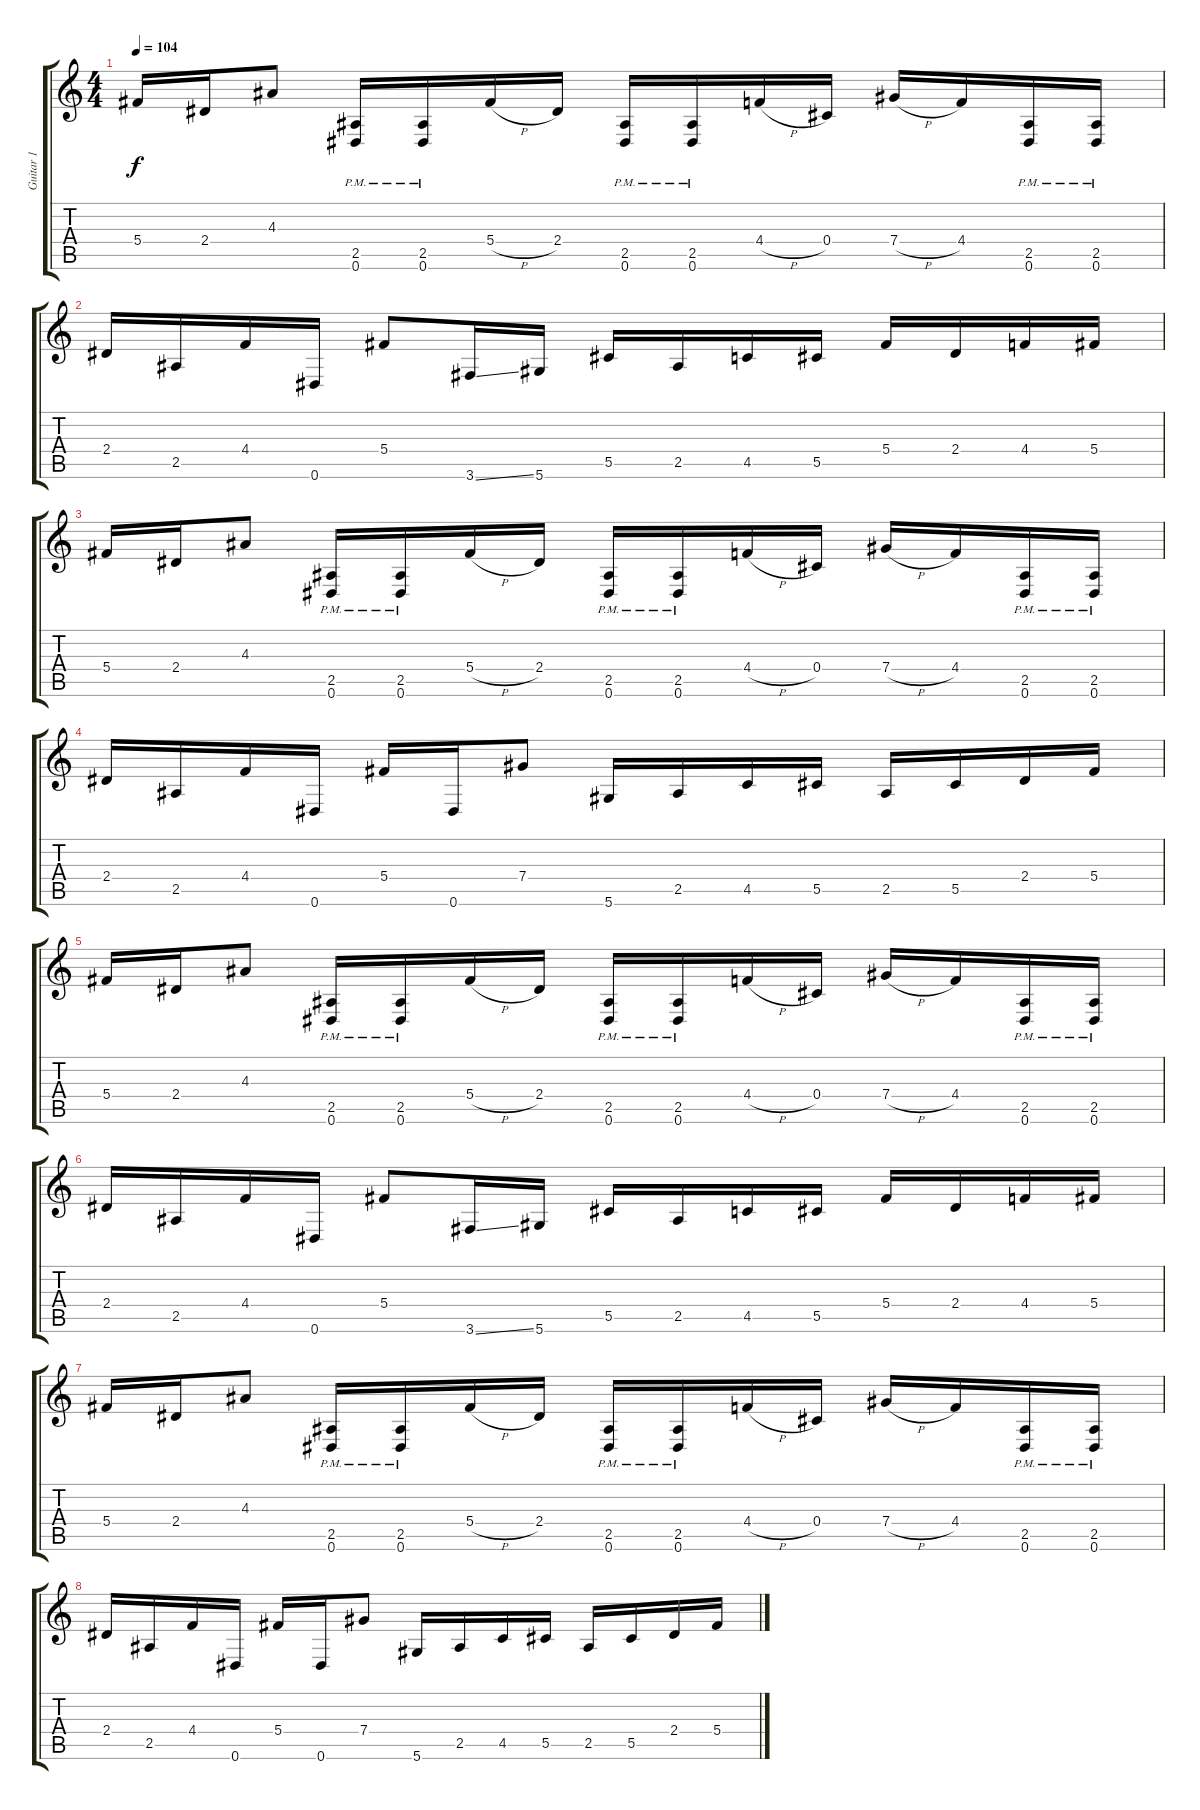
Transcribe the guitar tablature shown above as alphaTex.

\track ("Guitar 1" "Guitar 1") {instrument distortionguitar}
\staff {score tabs}
\tuning (Eb4 Bb3 Gb3 Db3 Ab2 Eb2) {hide}
\ts (4 4)
\tempo 104
\clef g2
\ks c
5.4.16{dy f} 2.4.16 4.3.8 (2.5{pm} 0.6{pm}).16 (2.5{pm} 0.6{pm}).16 5.4{h}.16 2.4.16 (2.5{pm} 0.6{pm}).16 (2.5{pm} 0.6{pm}).16 4.4{h}.16 0.4.16 7.4{h}.16 4.4.16 (2.5{pm} 0.6{pm}).16 (2.5{pm} 0.6{pm}).16 |
2.4.16 2.5.16 4.4.16 0.6.16 5.4.8 3.6{ss}.16 5.6.16 5.5.16 2.5.16 4.5.16 5.5.16 5.4.16 2.4.16 4.4.16 5.4.16 |
5.4.16 2.4.16 4.3.8 (2.5{pm} 0.6{pm}).16 (2.5{pm} 0.6{pm}).16 5.4{h}.16 2.4.16 (2.5{pm} 0.6{pm}).16 (2.5{pm} 0.6{pm}).16 4.4{h}.16 0.4.16 7.4{h}.16 4.4.16 (2.5{pm} 0.6{pm}).16 (2.5{pm} 0.6{pm}).16 |
2.4.16 2.5.16 4.4.16 0.6.16 5.4.16 0.6.16 7.4.8 5.6.16 2.5.16 4.5.16 5.5.16 2.5.16 5.5.16 2.4.16 5.4.16 |
5.4.16 2.4.16 4.3.8 (2.5{pm} 0.6{pm}).16 (2.5{pm} 0.6{pm}).16 5.4{h}.16 2.4.16 (2.5{pm} 0.6{pm}).16 (2.5{pm} 0.6{pm}).16 4.4{h}.16 0.4.16 7.4{h}.16 4.4.16 (2.5{pm} 0.6{pm}).16 (2.5{pm} 0.6{pm}).16 |
2.4.16 2.5.16 4.4.16 0.6.16 5.4.8 3.6{ss}.16 5.6.16 5.5.16 2.5.16 4.5.16 5.5.16 5.4.16 2.4.16 4.4.16 5.4.16 |
5.4.16 2.4.16 4.3.8 (2.5{pm} 0.6{pm}).16 (2.5{pm} 0.6{pm}).16 5.4{h}.16 2.4.16 (2.5{pm} 0.6{pm}).16 (2.5{pm} 0.6{pm}).16 4.4{h}.16 0.4.16 7.4{h}.16 4.4.16 (2.5{pm} 0.6{pm}).16 (2.5{pm} 0.6{pm}).16 |
2.4.16 2.5.16 4.4.16 0.6.16 5.4.16 0.6.16 7.4.8 5.6.16 2.5.16 4.5.16 5.5.16 2.5.16 5.5.16 2.4.16 5.4.16
